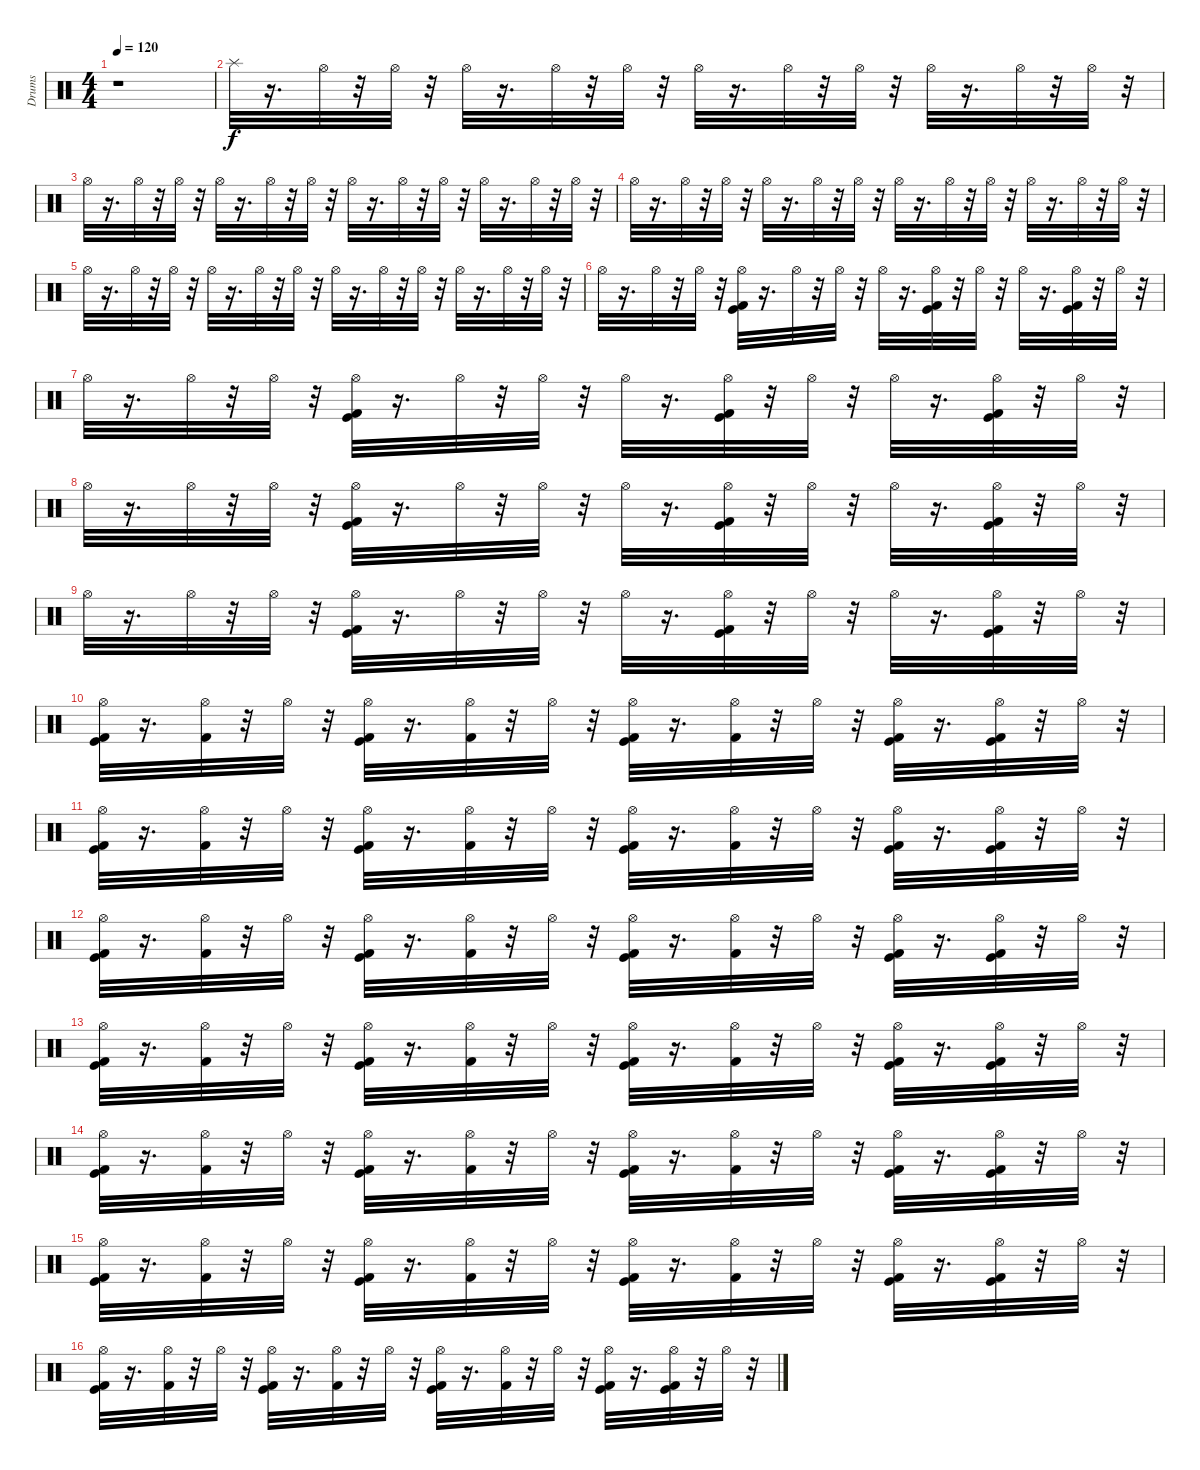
\track ("Drums" "Drums") {instrument percussion}
\staff {score}
\articulation defaults
\ts (4 4)
\tempo 120
\clef neutral
\ks c
r.1{dy f} |
"Splash (hit)".32 r.16{d} "Hi-Hat (open)".32 r.32 "Hi-Hat (open)".32 r.32 "Hi-Hat (open)".32 r.16{d} "Hi-Hat (open)".32 r.32 "Hi-Hat (open)".32 r.32 "Hi-Hat (open)".32 r.16{d} "Hi-Hat (open)".32 r.32 "Hi-Hat (open)".32 r.32 "Hi-Hat (open)".32 r.16{d} "Hi-Hat (open)".32 r.32 "Hi-Hat (open)".32 r.32 |
"Hi-Hat (open)".32 r.16{d} "Hi-Hat (open)".32 r.32 "Hi-Hat (open)".32 r.32 "Hi-Hat (open)".32 r.16{d} "Hi-Hat (open)".32 r.32 "Hi-Hat (open)".32 r.32 "Hi-Hat (open)".32 r.16{d} "Hi-Hat (open)".32 r.32 "Hi-Hat (open)".32 r.32 "Hi-Hat (open)".32 r.16{d} "Hi-Hat (open)".32 r.32 "Hi-Hat (open)".32 r.32 |
"Hi-Hat (open)".32 r.16{d} "Hi-Hat (open)".32 r.32 "Hi-Hat (open)".32 r.32 "Hi-Hat (open)".32 r.16{d} "Hi-Hat (open)".32 r.32 "Hi-Hat (open)".32 r.32 "Hi-Hat (open)".32 r.16{d} "Hi-Hat (open)".32 r.32 "Hi-Hat (open)".32 r.32 "Hi-Hat (open)".32 r.16{d} "Hi-Hat (open)".32 r.32 "Hi-Hat (open)".32 r.32 |
"Hi-Hat (open)".32 r.16{d} "Hi-Hat (open)".32 r.32 "Hi-Hat (open)".32 r.32 "Hi-Hat (open)".32 r.16{d} "Hi-Hat (open)".32 r.32 "Hi-Hat (open)".32 r.32 "Hi-Hat (open)".32 r.16{d} "Hi-Hat (open)".32 r.32 "Hi-Hat (open)".32 r.32 "Hi-Hat (open)".32 r.16{d} "Hi-Hat (open)".32 r.32 "Hi-Hat (open)".32 r.32 |
"Hi-Hat (open)".32 r.16{d} "Hi-Hat (open)".32 r.32 "Hi-Hat (open)".32 r.32 ("Kick (hit)" "Kick (hit) 2" "Hi-Hat (open)").32 r.16{d} "Hi-Hat (open)".32 r.32 "Hi-Hat (open)".32 r.32 "Hi-Hat (open)".32 r.16{d} ("Kick (hit) 2" "Hi-Hat (open)" "Kick (hit)").32 r.32 "Hi-Hat (open)".32 r.32 "Hi-Hat (open)".32 r.16{d} ("Kick (hit)" "Kick (hit) 2" "Hi-Hat (open)").32 r.32 "Hi-Hat (open)".32 r.32 |
"Hi-Hat (open)".32 r.16{d} "Hi-Hat (open)".32 r.32 "Hi-Hat (open)".32 r.32 ("Hi-Hat (open)" "Kick (hit) 2" "Kick (hit)").32 r.16{d} "Hi-Hat (open)".32 r.32 "Hi-Hat (open)".32 r.32 "Hi-Hat (open)".32 r.16{d} ("Hi-Hat (open)" "Kick (hit) 2" "Kick (hit)").32 r.32 "Hi-Hat (open)".32 r.32 "Hi-Hat (open)".32 r.16{d} ("Hi-Hat (open)" "Kick (hit)" "Kick (hit) 2").32 r.32 "Hi-Hat (open)".32 r.32 |
"Hi-Hat (open)".32 r.16{d} "Hi-Hat (open)".32 r.32 "Hi-Hat (open)".32 r.32 ("Hi-Hat (open)" "Kick (hit)" "Kick (hit) 2").32 r.16{d} "Hi-Hat (open)".32 r.32 "Hi-Hat (open)".32 r.32 "Hi-Hat (open)".32 r.16{d} ("Hi-Hat (open)" "Kick (hit) 2" "Kick (hit)").32 r.32 "Hi-Hat (open)".32 r.32 "Hi-Hat (open)".32 r.16{d} ("Hi-Hat (open)" "Kick (hit)" "Kick (hit) 2").32 r.32 "Hi-Hat (open)".32 r.32 |
"Hi-Hat (open)".32 r.16{d} "Hi-Hat (open)".32 r.32 "Hi-Hat (open)".32 r.32 ("Hi-Hat (open)" "Kick (hit)" "Kick (hit) 2").32 r.16{d} "Hi-Hat (open)".32 r.32 "Hi-Hat (open)".32 r.32 "Hi-Hat (open)".32 r.16{d} ("Hi-Hat (open)" "Kick (hit) 2" "Kick (hit)").32 r.32 "Hi-Hat (open)".32 r.32 "Hi-Hat (open)".32 r.16{d} ("Hi-Hat (open)" "Kick (hit)" "Kick (hit) 2").32 r.32 "Hi-Hat (open)".32 r.32 |
("Kick (hit) 2" "Hi-Hat (open)" "Kick (hit)").32 r.16{d} ("Kick (hit) 2" "Hi-Hat (open)").32 r.32 "Hi-Hat (open)".32 r.32 ("Kick (hit)" "Kick (hit) 2" "Hi-Hat (open)").32 r.16{d} ("Kick (hit) 2" "Hi-Hat (open)").32 r.32 "Hi-Hat (open)".32 r.32 ("Kick (hit)" "Kick (hit) 2" "Hi-Hat (open)").32 r.16{d} ("Kick (hit) 2" "Hi-Hat (open)").32 r.32 "Hi-Hat (open)".32 r.32 ("Kick (hit)" "Kick (hit) 2" "Hi-Hat (open)").32 r.16{d} ("Kick (hit)" "Kick (hit) 2" "Hi-Hat (open)").32 r.32 "Hi-Hat (open)".32 r.32 |
("Hi-Hat (open)" "Kick (hit) 2" "Kick (hit)").32 r.16{d} ("Hi-Hat (open)" "Kick (hit) 2").32 r.32 "Hi-Hat (open)".32 r.32 ("Hi-Hat (open)" "Kick (hit)" "Kick (hit) 2").32 r.16{d} ("Hi-Hat (open)" "Kick (hit) 2").32 r.32 "Hi-Hat (open)".32 r.32 ("Hi-Hat (open)" "Kick (hit)" "Kick (hit) 2").32 r.16{d} ("Hi-Hat (open)" "Kick (hit) 2").32 r.32 "Hi-Hat (open)".32 r.32 ("Hi-Hat (open)" "Kick (hit)" "Kick (hit) 2").32 r.16{d} ("Hi-Hat (open)" "Kick (hit)" "Kick (hit) 2").32 r.32 "Hi-Hat (open)".32 r.32 |
("Hi-Hat (open)" "Kick (hit) 2" "Kick (hit)").32 r.16{d} ("Hi-Hat (open)" "Kick (hit) 2").32 r.32 "Hi-Hat (open)".32 r.32 ("Hi-Hat (open)" "Kick (hit)" "Kick (hit) 2").32 r.16{d} ("Hi-Hat (open)" "Kick (hit) 2").32 r.32 "Hi-Hat (open)".32 r.32 ("Hi-Hat (open)" "Kick (hit)" "Kick (hit) 2").32 r.16{d} ("Hi-Hat (open)" "Kick (hit) 2").32 r.32 "Hi-Hat (open)".32 r.32 ("Hi-Hat (open)" "Kick (hit)" "Kick (hit) 2").32 r.16{d} ("Hi-Hat (open)" "Kick (hit)" "Kick (hit) 2").32 r.32 "Hi-Hat (open)".32 r.32 |
("Hi-Hat (open)" "Kick (hit) 2" "Kick (hit)").32 r.16{d} ("Hi-Hat (open)" "Kick (hit) 2").32 r.32 "Hi-Hat (open)".32 r.32 ("Hi-Hat (open)" "Kick (hit)" "Kick (hit) 2").32 r.16{d} ("Hi-Hat (open)" "Kick (hit) 2").32 r.32 "Hi-Hat (open)".32 r.32 ("Hi-Hat (open)" "Kick (hit)" "Kick (hit) 2").32 r.16{d} ("Hi-Hat (open)" "Kick (hit) 2").32 r.32 "Hi-Hat (open)".32 r.32 ("Hi-Hat (open)" "Kick (hit)" "Kick (hit) 2").32 r.16{d} ("Hi-Hat (open)" "Kick (hit)" "Kick (hit) 2").32 r.32 "Hi-Hat (open)".32 r.32 |
("Hi-Hat (open)" "Kick (hit) 2" "Kick (hit)").32 r.16{d} ("Hi-Hat (open)" "Kick (hit) 2").32 r.32 "Hi-Hat (open)".32 r.32 ("Hi-Hat (open)" "Kick (hit)" "Kick (hit) 2").32 r.16{d} ("Hi-Hat (open)" "Kick (hit) 2").32 r.32 "Hi-Hat (open)".32 r.32 ("Hi-Hat (open)" "Kick (hit)" "Kick (hit) 2").32 r.16{d} ("Hi-Hat (open)" "Kick (hit) 2").32 r.32 "Hi-Hat (open)".32 r.32 ("Hi-Hat (open)" "Kick (hit)" "Kick (hit) 2").32 r.16{d} ("Hi-Hat (open)" "Kick (hit)" "Kick (hit) 2").32 r.32 "Hi-Hat (open)".32 r.32 |
("Hi-Hat (open)" "Kick (hit) 2" "Kick (hit)").32 r.16{d} ("Hi-Hat (open)" "Kick (hit) 2").32 r.32 "Hi-Hat (open)".32 r.32 ("Hi-Hat (open)" "Kick (hit)" "Kick (hit) 2").32 r.16{d} ("Hi-Hat (open)" "Kick (hit) 2").32 r.32 "Hi-Hat (open)".32 r.32 ("Hi-Hat (open)" "Kick (hit)" "Kick (hit) 2").32 r.16{d} ("Hi-Hat (open)" "Kick (hit) 2").32 r.32 "Hi-Hat (open)".32 r.32 ("Hi-Hat (open)" "Kick (hit)" "Kick (hit) 2").32 r.16{d} ("Hi-Hat (open)" "Kick (hit)" "Kick (hit) 2").32 r.32 "Hi-Hat (open)".32 r.32 |
("Hi-Hat (open)" "Kick (hit) 2" "Kick (hit)").32 r.16{d} ("Hi-Hat (open)" "Kick (hit) 2").32 r.32 "Hi-Hat (open)".32 r.32 ("Hi-Hat (open)" "Kick (hit)" "Kick (hit) 2").32 r.16{d} ("Hi-Hat (open)" "Kick (hit) 2").32 r.32 "Hi-Hat (open)".32 r.32 ("Hi-Hat (open)" "Kick (hit)" "Kick (hit) 2").32 r.16{d} ("Hi-Hat (open)" "Kick (hit) 2").32 r.32 "Hi-Hat (open)".32 r.32 ("Hi-Hat (open)" "Kick (hit)" "Kick (hit) 2").32 r.16{d} ("Hi-Hat (open)" "Kick (hit)" "Kick (hit) 2").32 r.32 "Hi-Hat (open)".32 r.32
